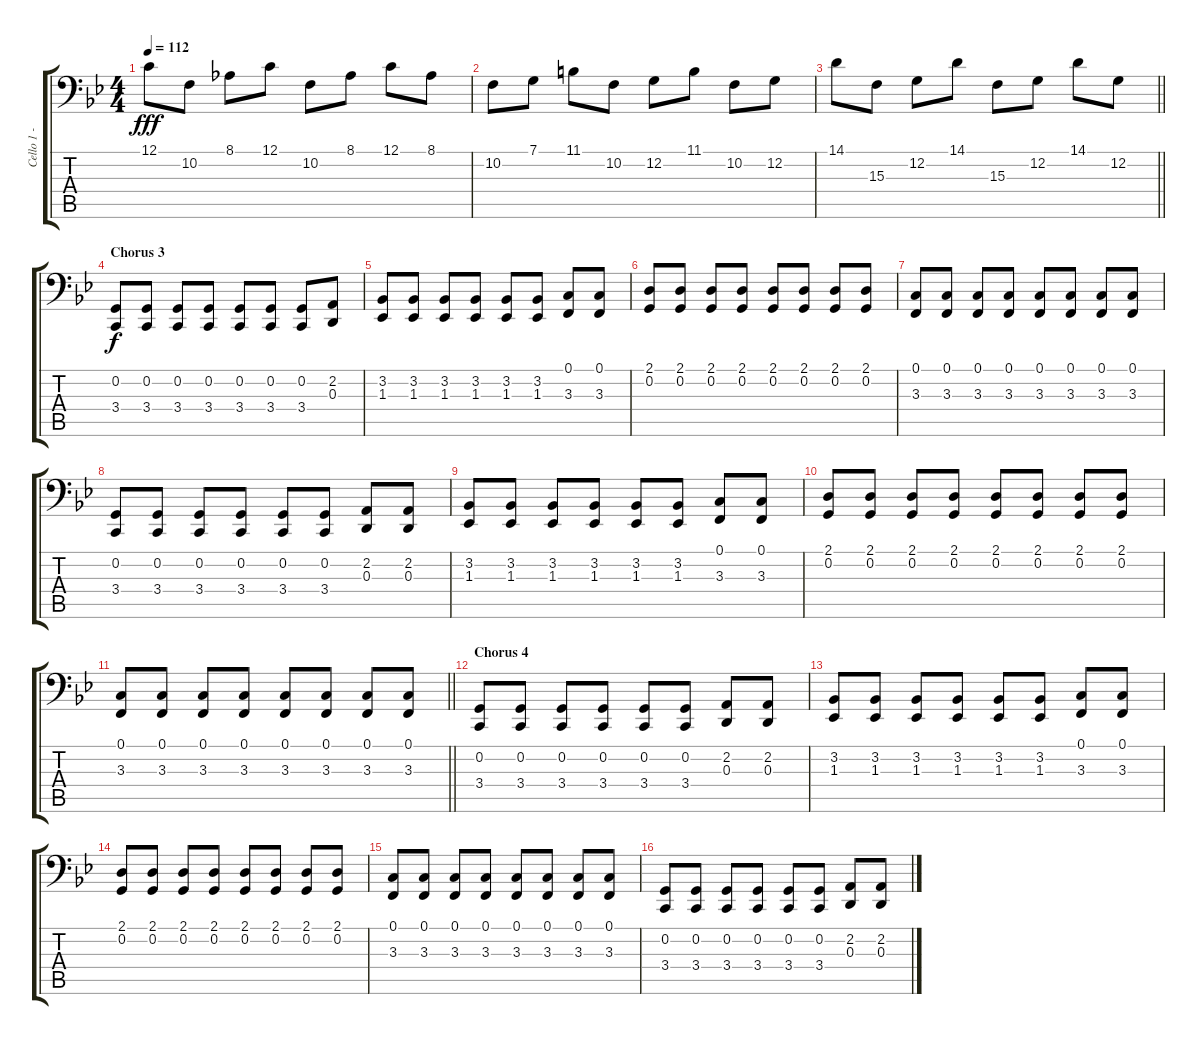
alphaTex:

\track ("Cello 1 - Eicca" "Cello 1 - ") {instrument cello}
\staff {score tabs}
\tuning (C3 G2 D2 A1 E1 B0) {hide}
\ts (4 4)
\tempo 112
\clef f4
\ks bb
12.1.8{dy fff} 10.2.8 8.1.8 12.1.8 10.2.8 8.1.8 12.1.8 8.1.8 |
10.2.8 7.1.8 11.1.8 10.2.8 12.2.8 11.1.8 10.2.8 12.2.8 |
\barLineRight lightlight
14.1.8 15.3.8 12.2.8 14.1.8 15.3.8 12.2.8 14.1.8 12.2.8 |
\section ("" "Chorus 3")
(0.2 3.4).8{dy f instrument cello} (0.2 3.4).8 (0.2 3.4).8 (0.2 3.4).8 (0.2 3.4).8 (0.2 3.4).8 (0.2 3.4).8 (2.2 0.3).8 |
(3.2 1.3).8 (3.2 1.3).8 (3.2 1.3).8 (3.2 1.3).8 (3.2 1.3).8 (3.2 1.3).8 (0.1 3.3).8 (0.1 3.3).8 |
(2.1 0.2).8 (2.1 0.2).8 (2.1 0.2).8 (2.1 0.2).8 (2.1 0.2).8 (2.1 0.2).8 (2.1 0.2).8 (2.1 0.2).8 |
(0.1 3.3).8 (0.1 3.3).8 (0.1 3.3).8 (0.1 3.3).8 (0.1 3.3).8 (0.1 3.3).8 (0.1 3.3).8 (0.1 3.3).8 |
(0.2 3.4).8 (0.2 3.4).8 (0.2 3.4).8 (0.2 3.4).8 (0.2 3.4).8 (0.2 3.4).8 (2.2 0.3).8 (2.2 0.3).8 |
(3.2 1.3).8 (3.2 1.3).8 (3.2 1.3).8 (3.2 1.3).8 (3.2 1.3).8 (3.2 1.3).8 (0.1 3.3).8 (0.1 3.3).8 |
(2.1 0.2).8 (2.1 0.2).8 (2.1 0.2).8 (2.1 0.2).8 (2.1 0.2).8 (2.1 0.2).8 (2.1 0.2).8 (2.1 0.2).8 |
\barLineRight lightlight
(0.1 3.3).8 (0.1 3.3).8 (0.1 3.3).8 (0.1 3.3).8 (0.1 3.3).8 (0.1 3.3).8 (0.1 3.3).8 (0.1 3.3).8 |
\section ("" "Chorus 4")
(0.2 3.4).8 (0.2 3.4).8 (0.2 3.4).8 (0.2 3.4).8 (0.2 3.4).8 (0.2 3.4).8 (2.2 0.3).8 (2.2 0.3).8 |
(3.2 1.3).8 (3.2 1.3).8 (3.2 1.3).8 (3.2 1.3).8 (3.2 1.3).8 (3.2 1.3).8 (0.1 3.3).8 (0.1 3.3).8 |
(2.1 0.2).8 (2.1 0.2).8 (2.1 0.2).8 (2.1 0.2).8 (2.1 0.2).8 (2.1 0.2).8 (2.1 0.2).8 (2.1 0.2).8 |
(0.1 3.3).8 (0.1 3.3).8 (0.1 3.3).8 (0.1 3.3).8 (0.1 3.3).8 (0.1 3.3).8 (0.1 3.3).8 (0.1 3.3).8 |
(0.2 3.4).8 (0.2 3.4).8 (0.2 3.4).8 (0.2 3.4).8 (0.2 3.4).8 (0.2 3.4).8 (2.2 0.3).8 (2.2 0.3).8
